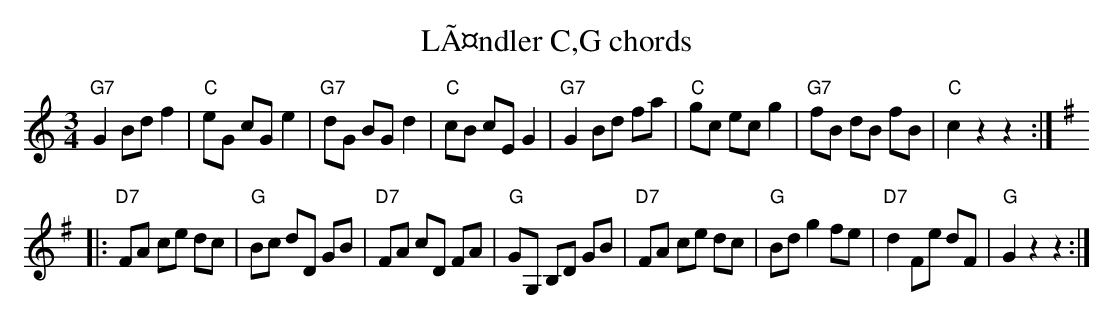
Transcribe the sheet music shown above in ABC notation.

X:1
T:LÃ¤ndler C,G chords
M:3/4
L:1/8
K:Cmaj%%MIDI gchordon
"G7"G2 Bd f2 | "C"eG cG e2 | "G7"dG BG d2 | "C"cB cE G2 | "G7"G2 Bd fa | "C"gc ec g2 | "G7"fB dB fB | "C"c2 z2z2 :: [K:Gmaj]
"D7"FA ce dc | "G"Bc dD GB | "D7"FA cD FA | "G"GG, B,D GB | "D7"FA ce dc | "G"Bd g2 fe | "D7"d2 Fe dF | "G"G2 z2z2 :|
